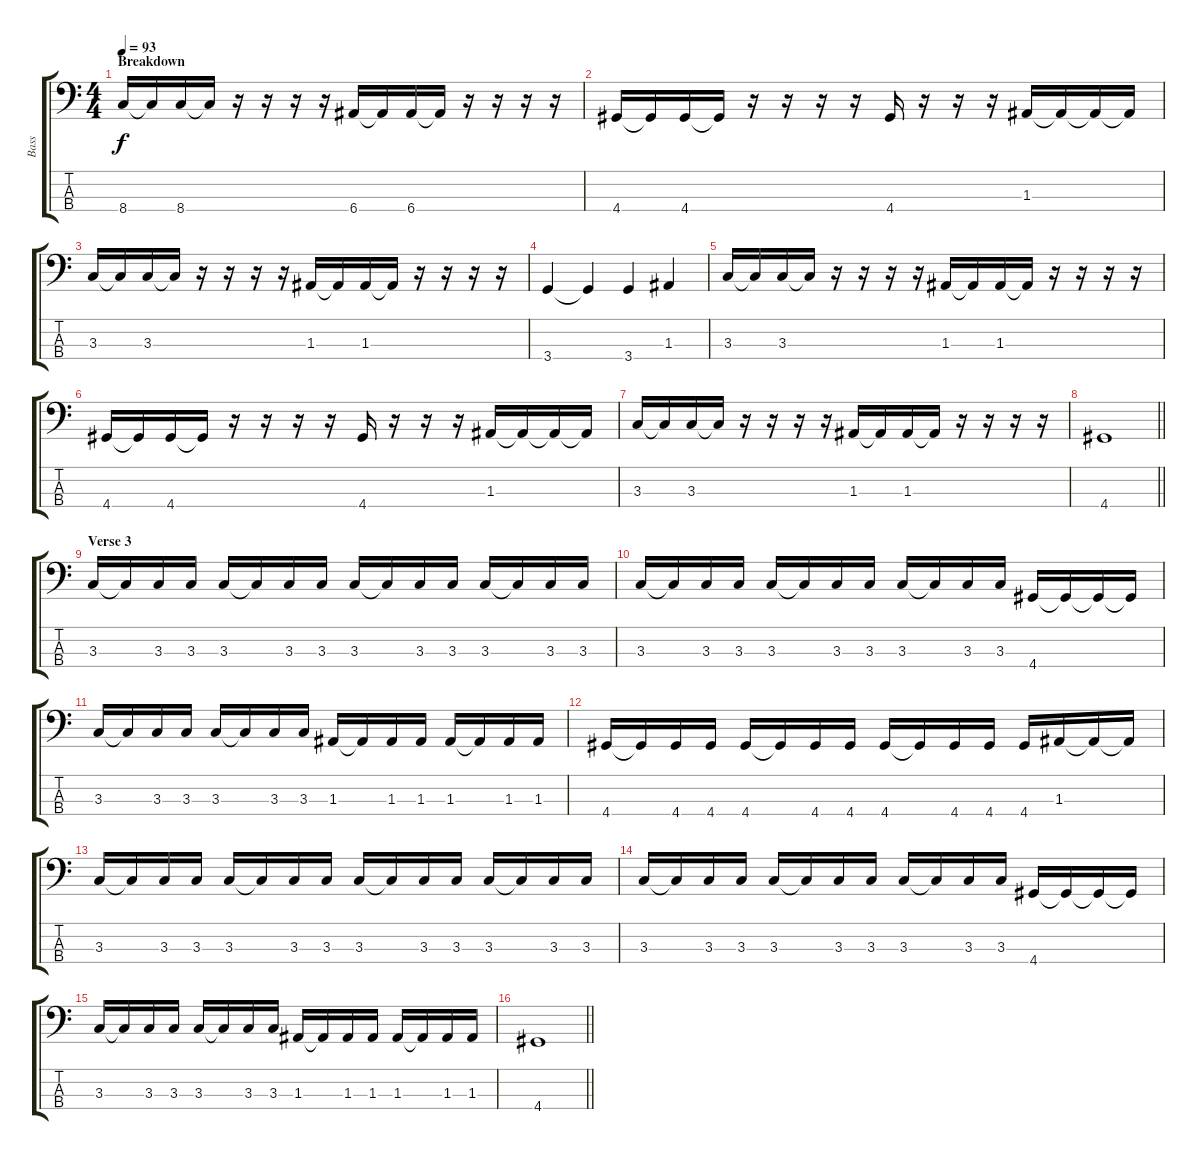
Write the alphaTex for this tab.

\track ("Bass" "Bass") {instrument electricbassfinger}
\staff {score tabs}
\tuning (G2 D2 A1 E1) {hide}
\ts (4 4)
\section ("" "Breakdown")
\tempo 93
\clef f4
\ks c
8.4.16{dy f} 8.4{t}.16 8.4.16 8.4{t}.16 r.16 r.16 r.16 r.16 6.4.16 6.4{t}.16 6.4.16 6.4{t}.16 r.16 r.16 r.16 r.16 |
4.4.16 4.4{t}.16 4.4.16 4.4{t}.16 r.16 r.16 r.16 r.16 4.4.16 r.16 r.16 r.16 1.3.16 1.3{t}.16 1.3{t}.16 1.3{t}.16 |
3.3.16 3.3{t}.16 3.3.16 3.3{t}.16 r.16 r.16 r.16 r.16 1.3.16 1.3{t}.16 1.3.16 1.3{t}.16 r.16 r.16 r.16 r.16 |
3.4.4 3.4{t}.4 3.4.4 1.3.4 |
3.3.16 3.3{t}.16 3.3.16 3.3{t}.16 r.16 r.16 r.16 r.16 1.3.16 1.3{t}.16 1.3.16 1.3{t}.16 r.16 r.16 r.16 r.16 |
4.4.16 4.4{t}.16 4.4.16 4.4{t}.16 r.16 r.16 r.16 r.16 4.4.16 r.16 r.16 r.16 1.3.16 1.3{t}.16 1.3{t}.16 1.3{t}.16 |
3.3.16 3.3{t}.16 3.3.16 3.3{t}.16 r.16 r.16 r.16 r.16 1.3.16 1.3{t}.16 1.3.16 1.3{t}.16 r.16 r.16 r.16 r.16 |
\barLineRight lightlight
4.4.1 |
\section ("" "Verse 3")
3.3.16 3.3{t}.16 3.3.16 3.3.16 3.3.16 3.3{t}.16 3.3.16 3.3.16 3.3.16 3.3{t}.16 3.3.16 3.3.16 3.3.16 3.3{t}.16 3.3.16 3.3.16 |
3.3.16 3.3{t}.16 3.3.16 3.3.16 3.3.16 3.3{t}.16 3.3.16 3.3.16 3.3.16 3.3{t}.16 3.3.16 3.3.16 4.4.16 4.4{t}.16 4.4{t}.16 4.4{t}.16 |
3.3.16 3.3{t}.16 3.3.16 3.3.16 3.3.16 3.3{t}.16 3.3.16 3.3.16 1.3.16 1.3{t}.16 1.3.16 1.3.16 1.3.16 1.3{t}.16 1.3.16 1.3.16 |
4.4.16 4.4{t}.16 4.4.16 4.4.16 4.4.16 4.4{t}.16 4.4.16 4.4.16 4.4.16 4.4{t}.16 4.4.16 4.4.16 4.4.16 1.3.16 1.3{t}.16 1.3{t}.16 |
3.3.16 3.3{t}.16 3.3.16 3.3.16 3.3.16 3.3{t}.16 3.3.16 3.3.16 3.3.16 3.3{t}.16 3.3.16 3.3.16 3.3.16 3.3{t}.16 3.3.16 3.3.16 |
3.3.16 3.3{t}.16 3.3.16 3.3.16 3.3.16 3.3{t}.16 3.3.16 3.3.16 3.3.16 3.3{t}.16 3.3.16 3.3.16 4.4.16 4.4{t}.16 4.4{t}.16 4.4{t}.16 |
3.3.16 3.3{t}.16 3.3.16 3.3.16 3.3.16 3.3{t}.16 3.3.16 3.3.16 1.3.16 1.3{t}.16 1.3.16 1.3.16 1.3.16 1.3{t}.16 1.3.16 1.3.16 |
\barLineRight lightlight
4.4.1
